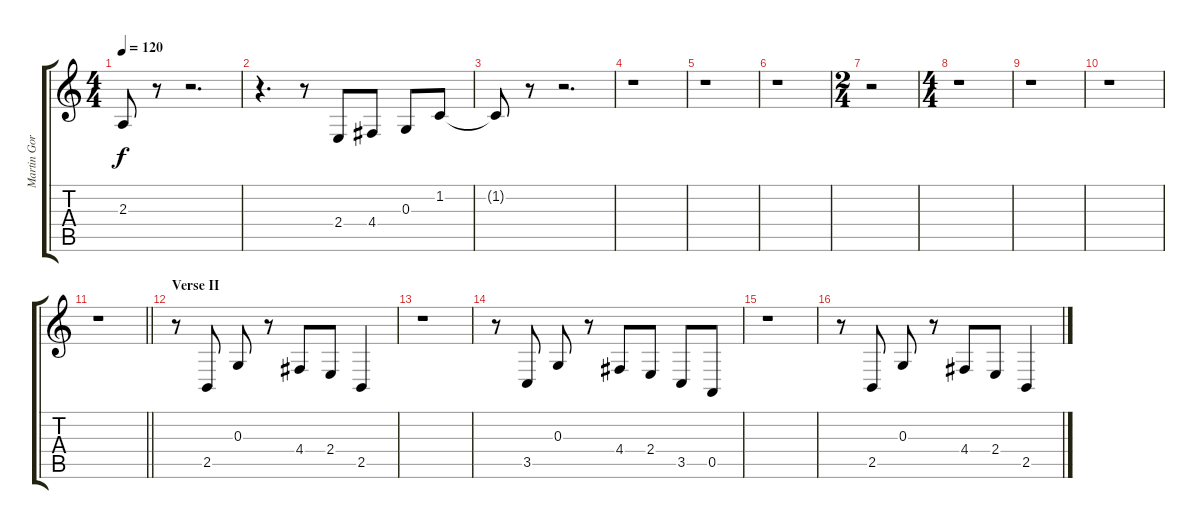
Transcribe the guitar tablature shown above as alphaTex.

\track ("Martin Gore - Synth III" "Martin Gor") {instrument koto}
\staff {score tabs}
\tuning (E4 B3 G3 D3 A2 E2) {hide}
\ts (4 4)
\tempo 120
\clef g2
\ks c
2.3{t}.8{dy f} r.8 r.2{d} |
r.4{d} r.8 2.4.8 4.4.8 0.3.8 1.2.8 |
1.2{t}.8 r.8 r.2{d} |
r.1 |
r.1 |
r.1 |
\ts (2 4)
r.2 |
\ts (4 4)
r.1 |
r.1 |
r.1 |
\barLineRight lightlight
r.1 |
\section ("" "Verse II")
r.8 2.5.8 0.3.8 r.8 4.4.8 2.4.8 2.5.4 |
r.1 |
r.8 3.5.8 0.3.8 r.8 4.4.8 2.4.8 3.5.8 0.5.8 |
r.1 |
r.8 2.5.8 0.3.8 r.8 4.4.8 2.4.8 2.5.4
